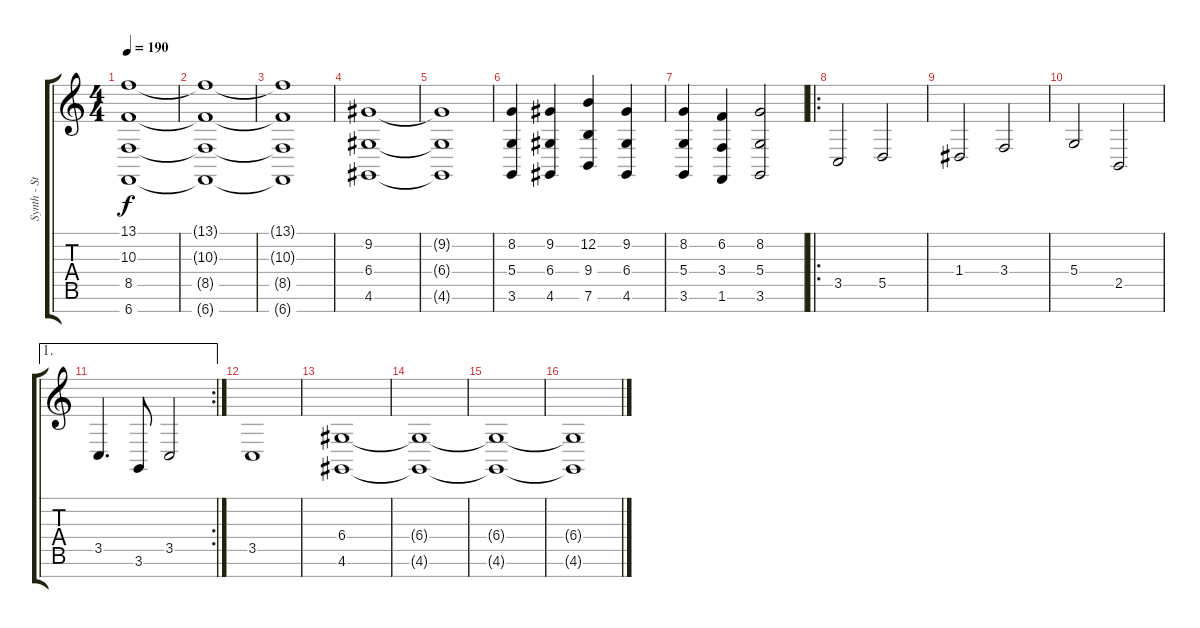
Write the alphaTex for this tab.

\track ("Synth - Strings 2" "Synth - St") {instrument stringensemble1}
\staff {score tabs}
\tuning (E4 B3 G3 D3 A2 E2 B1) {hide}
\ts (4 4)
\tempo 190
\clef g2
\ks c
(13.1{t} 10.3{t} 8.5{t} 6.7{t}).1{dy f} |
(13.1{t} 10.3{t} 8.5{t} 6.7{t}).1 |
(13.1{t} 10.3{t} 8.5{t} 6.7{t}).1 |
(9.2 6.4 4.6).1 |
(9.2{t} 6.4{t} 4.6{t}).1 |
(8.2 5.4 3.6).4 (9.2 6.4 4.6).4 (12.2 9.4 7.6).4 (9.2 6.4 4.6).4 |
(8.2 5.4 3.6).4 (6.2 3.4 1.6).4 (8.2 5.4 3.6).2 |
\ro
3.5.2 5.5.2 |
1.4.2 3.4.2 |
5.4.2 2.5.2 |
\ae 1
\rc 2
3.5.4{d} 3.6.8 3.5.2 |
3.5.1 |
(6.4 4.6).1 |
(6.4{t} 4.6{t}).1 |
(6.4{t} 4.6{t}).1 |
(6.4{t} 4.6{t}).1
